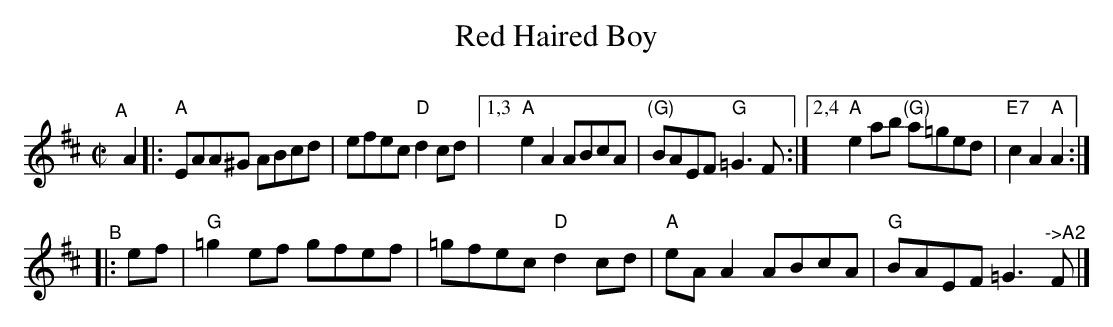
X:1
T: Red Haired Boy
C:
M: C|
L: 1/8
K: Amix
"^A"[|] A2 |:\
"A"EAA^G ABcd | efec "D"d2cd |[1,3 "A"e2A2  ABcA | "(G)"BAEF "G"=G3F \
                            :|[2,4 "A"e2ab "(G)"a=ged |  "E7"c2A2 "A"A2 :|
"^B"|: ef |\
"G"=g2ef gfef | =gfec "D"d2cd | "A"eAA2  ABcA |  "G"BAEF  =G3"^->A2"F |]
